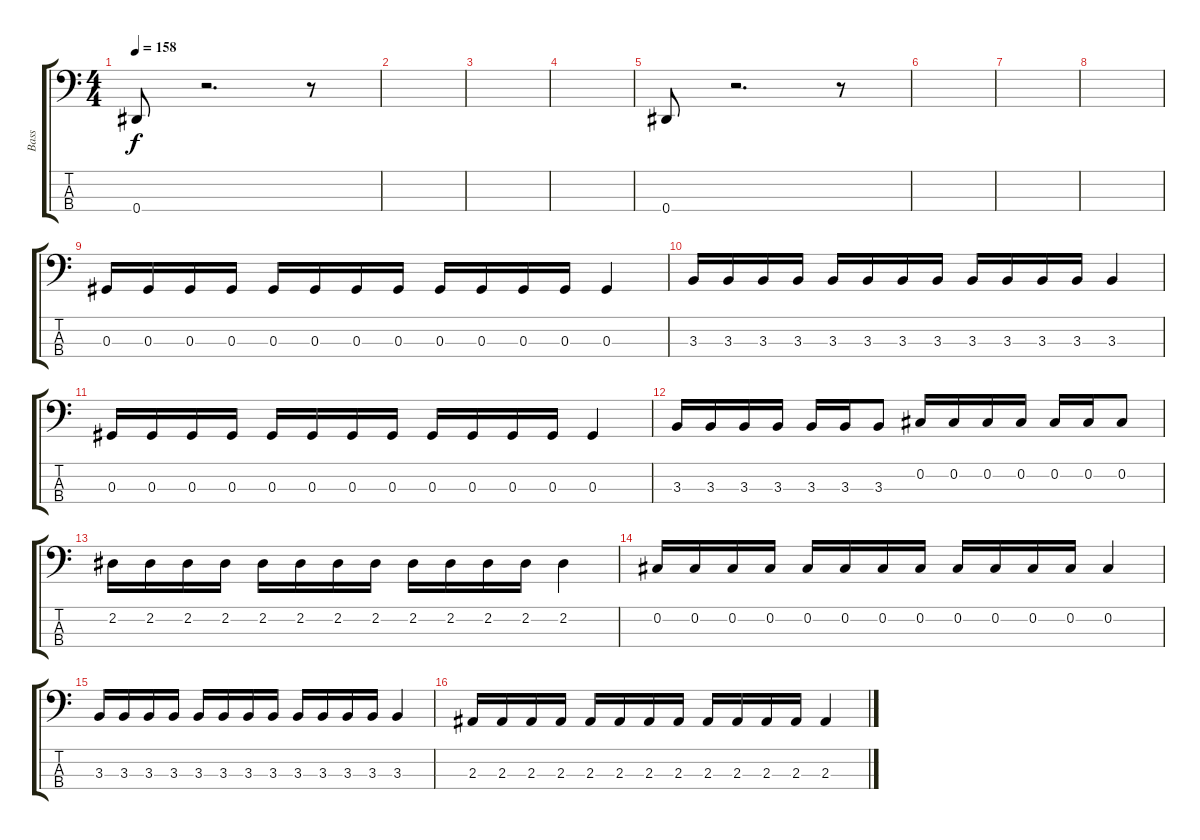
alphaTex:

\track ("Bass" "Bass") {instrument electricbassfinger}
\staff {score tabs}
\tuning (Gb2 Db2 Ab1 Eb1) {hide}
\ts (4 4)
\tempo 158
\clef f4
\ks c
0.4.8{dy f} r.2{d} r.8 |
|
|
|
0.4.8 r.2{d} r.8 |
|
|
|
0.3.16 0.3.16 0.3.16 0.3.16 0.3.16 0.3.16 0.3.16 0.3.16 0.3.16 0.3.16 0.3.16 0.3.16 0.3.4 |
3.3.16 3.3.16 3.3.16 3.3.16 3.3.16 3.3.16 3.3.16 3.3.16 3.3.16 3.3.16 3.3.16 3.3.16 3.3.4 |
0.3.16 0.3.16 0.3.16 0.3.16 0.3.16 0.3.16 0.3.16 0.3.16 0.3.16 0.3.16 0.3.16 0.3.16 0.3.4 |
3.3.16 3.3.16 3.3.16 3.3.16 3.3.16 3.3.16 3.3.8 0.2.16 0.2.16 0.2.16 0.2.16 0.2.16 0.2.16 0.2.8 |
2.2.16 2.2.16 2.2.16 2.2.16 2.2.16 2.2.16 2.2.16 2.2.16 2.2.16 2.2.16 2.2.16 2.2.16 2.2.4 |
0.2.16 0.2.16 0.2.16 0.2.16 0.2.16 0.2.16 0.2.16 0.2.16 0.2.16 0.2.16 0.2.16 0.2.16 0.2.4 |
3.3.16 3.3.16 3.3.16 3.3.16 3.3.16 3.3.16 3.3.16 3.3.16 3.3.16 3.3.16 3.3.16 3.3.16 3.3.4 |
2.3.16 2.3.16 2.3.16 2.3.16 2.3.16 2.3.16 2.3.16 2.3.16 2.3.16 2.3.16 2.3.16 2.3.16 2.3.4
